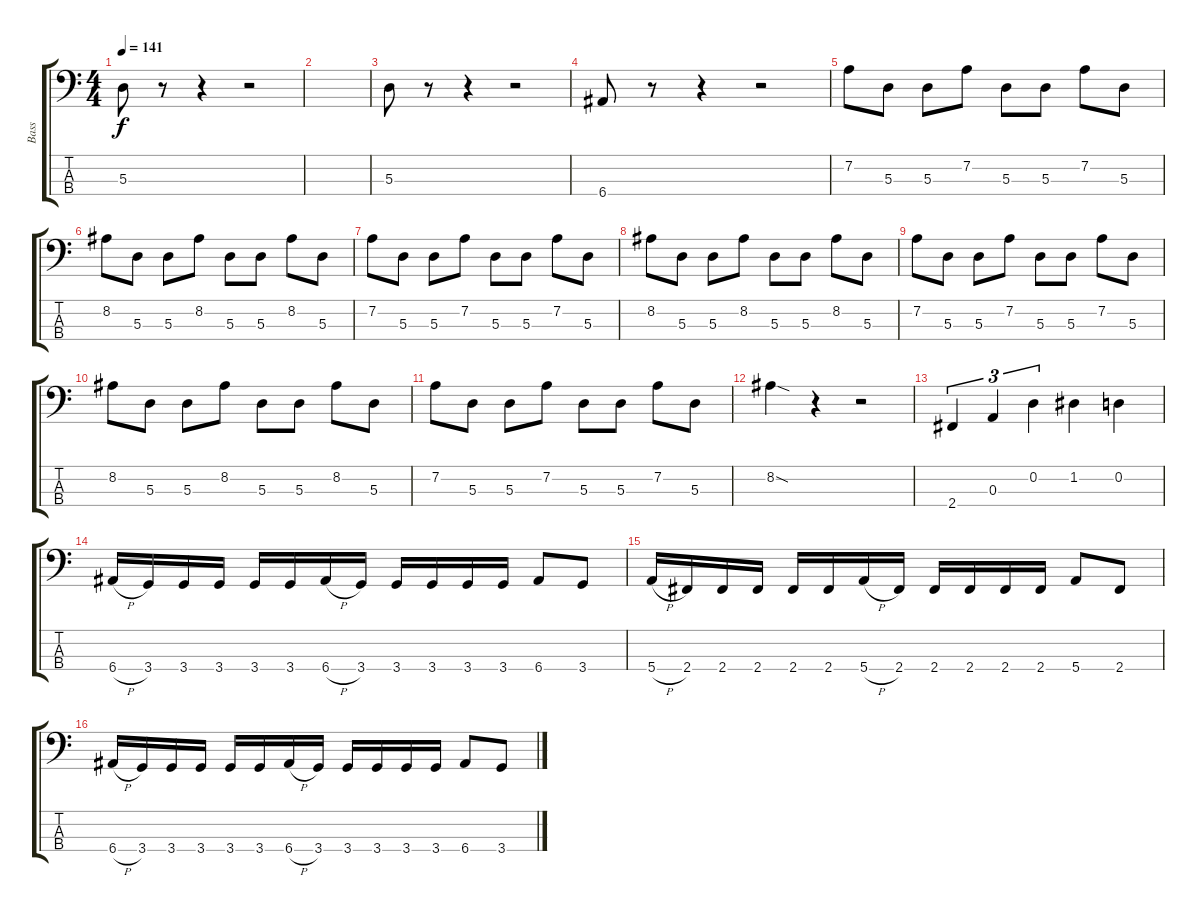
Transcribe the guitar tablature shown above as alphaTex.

\track ("Bass" "Bass") {instrument electricbasspick}
\staff {score tabs}
\tuning (G2 D2 A1 E1) {hide}
\ts (4 4)
\tempo 141
\clef f4
\ks c
5.3.8{dy f} r.8 r.4 r.2 |
|
5.3.8 r.8 r.4 r.2 |
6.4.8 r.8 r.4 r.2 |
7.2.8 5.3.8 5.3.8 7.2.8 5.3.8 5.3.8 7.2.8 5.3.8 |
8.2.8 5.3.8 5.3.8 8.2.8 5.3.8 5.3.8 8.2.8 5.3.8 |
7.2.8 5.3.8 5.3.8 7.2.8 5.3.8 5.3.8 7.2.8 5.3.8 |
8.2.8 5.3.8 5.3.8 8.2.8 5.3.8 5.3.8 8.2.8 5.3.8 |
7.2.8 5.3.8 5.3.8 7.2.8 5.3.8 5.3.8 7.2.8 5.3.8 |
8.2.8 5.3.8 5.3.8 8.2.8 5.3.8 5.3.8 8.2.8 5.3.8 |
7.2.8 5.3.8 5.3.8 7.2.8 5.3.8 5.3.8 7.2.8 5.3.8 |
8.2{sod}.4 r.4 r.2 |
2.4.4{tu (3 2)} 0.3.4{tu (3 2)} 0.2.4{tu (3 2)} 1.2.4 0.2.4 |
6.4{h}.16 3.4.16 3.4.16 3.4.16 3.4.16 3.4.16 6.4{h}.16 3.4.16 3.4.16 3.4.16 3.4.16 3.4.16 6.4.8 3.4.8 |
5.4{h}.16 2.4.16 2.4.16 2.4.16 2.4.16 2.4.16 5.4{h}.16 2.4.16 2.4.16 2.4.16 2.4.16 2.4.16 5.4.8 2.4.8 |
6.4{h}.16 3.4.16 3.4.16 3.4.16 3.4.16 3.4.16 6.4{h}.16 3.4.16 3.4.16 3.4.16 3.4.16 3.4.16 6.4.8 3.4.8
